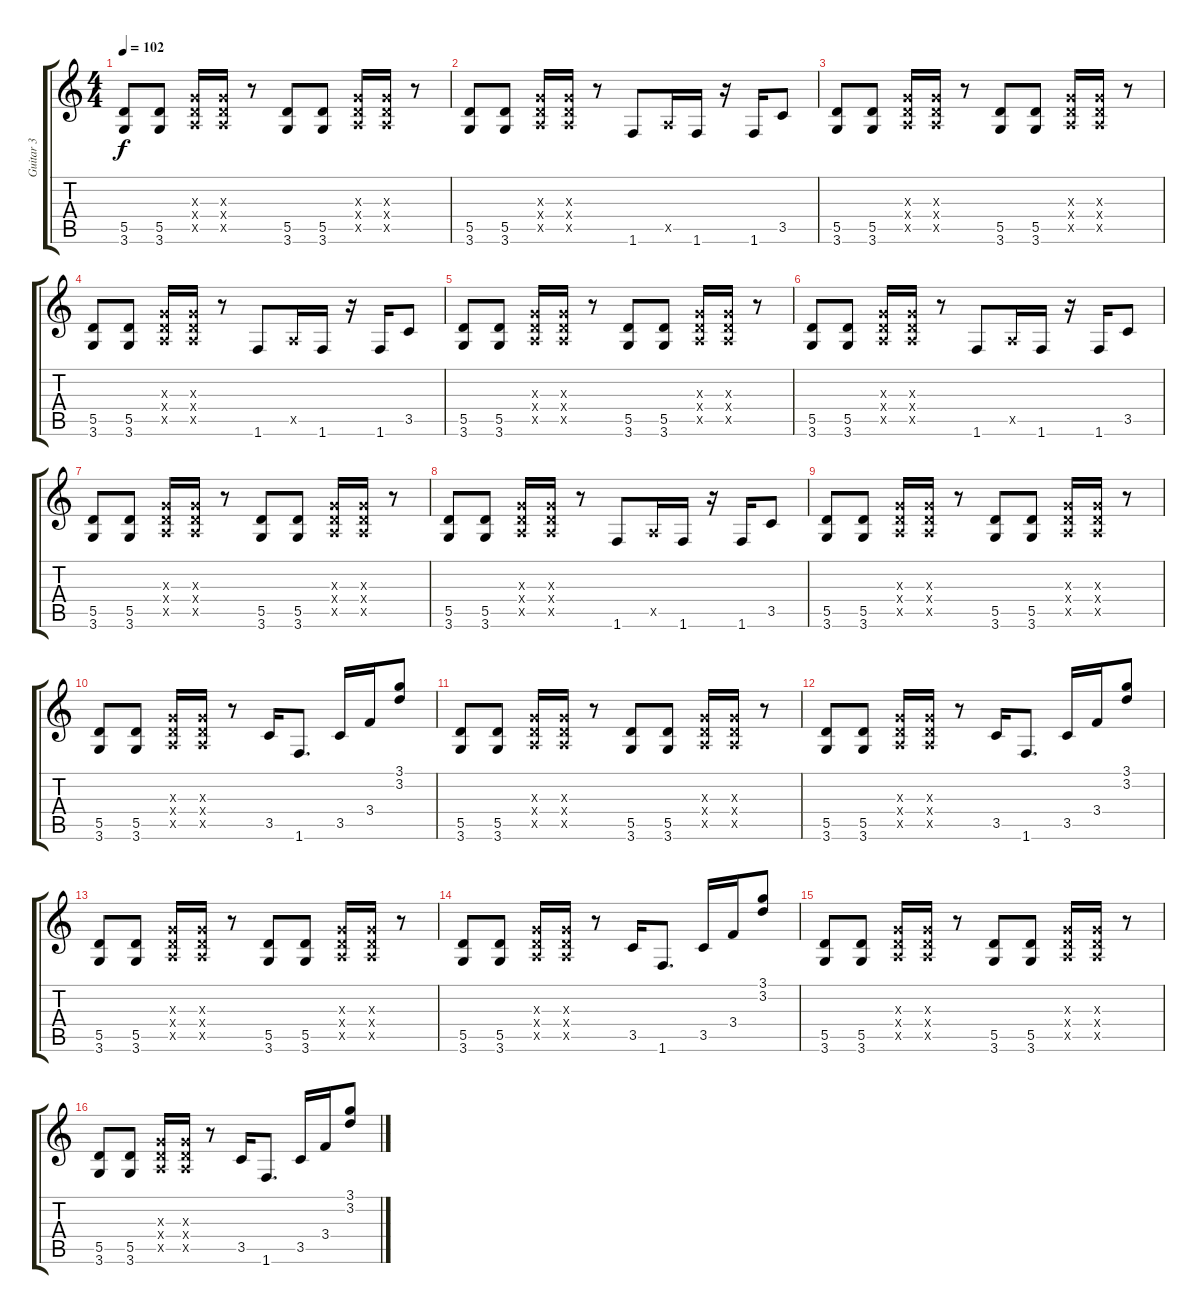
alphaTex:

\track ("Guitar 3" "Guitar 3") {instrument overdrivenguitar}
\staff {score tabs}
\tuning (E4 B3 G3 D3 A2 E2) {hide}
\ts (4 4)
\tempo 102
\clef g2
\ks c
(5.5 3.6).8{dy f} (5.5 3.6).8 (0.3{x} 0.4{x} 0.5{x}).16 (0.3{x} 0.4{x} 0.5{x}).16 r.8 (5.5 3.6).8 (5.5 3.6).8 (0.3{x} 0.4{x} 0.5{x}).16 (0.3{x} 0.4{x} 0.5{x}).16 r.8 |
(5.5 3.6).8 (5.5 3.6).8 (0.3{x} 0.4{x} 0.5{x}).16 (0.3{x} 0.4{x} 0.5{x}).16 r.8 1.6.8 0.5{x}.16 1.6.16 r.16 1.6.16 3.5.8 |
(5.5 3.6).8 (5.5 3.6).8 (0.3{x} 0.4{x} 0.5{x}).16 (0.3{x} 0.4{x} 0.5{x}).16 r.8 (5.5 3.6).8 (5.5 3.6).8 (0.3{x} 0.4{x} 0.5{x}).16 (0.3{x} 0.4{x} 0.5{x}).16 r.8 |
(5.5 3.6).8 (5.5 3.6).8 (0.3{x} 0.4{x} 0.5{x}).16 (0.3{x} 0.4{x} 0.5{x}).16 r.8 1.6.8 0.5{x}.16 1.6.16 r.16 1.6.16 3.5.8 |
(5.5 3.6).8 (5.5 3.6).8 (0.3{x} 0.4{x} 0.5{x}).16 (0.3{x} 0.4{x} 0.5{x}).16 r.8 (5.5 3.6).8 (5.5 3.6).8 (0.3{x} 0.4{x} 0.5{x}).16 (0.3{x} 0.4{x} 0.5{x}).16 r.8 |
(5.5 3.6).8 (5.5 3.6).8 (0.3{x} 0.4{x} 0.5{x}).16 (0.3{x} 0.4{x} 0.5{x}).16 r.8 1.6.8 0.5{x}.16 1.6.16 r.16 1.6.16 3.5.8 |
(5.5 3.6).8 (5.5 3.6).8 (0.3{x} 0.4{x} 0.5{x}).16 (0.3{x} 0.4{x} 0.5{x}).16 r.8 (5.5 3.6).8 (5.5 3.6).8 (0.3{x} 0.4{x} 0.5{x}).16 (0.3{x} 0.4{x} 0.5{x}).16 r.8 |
(5.5 3.6).8 (5.5 3.6).8 (0.3{x} 0.4{x} 0.5{x}).16 (0.3{x} 0.4{x} 0.5{x}).16 r.8 1.6.8 0.5{x}.16 1.6.16 r.16 1.6.16 3.5.8 |
(5.5 3.6).8 (5.5 3.6).8 (0.3{x} 0.4{x} 0.5{x}).16 (0.3{x} 0.4{x} 0.5{x}).16 r.8 (5.5 3.6).8 (5.5 3.6).8 (0.3{x} 0.4{x} 0.5{x}).16 (0.3{x} 0.4{x} 0.5{x}).16 r.8 |
(5.5 3.6).8 (5.5 3.6).8 (0.3{x} 0.4{x} 0.5{x}).16 (0.3{x} 0.4{x} 0.5{x}).16 r.8 3.5.16 1.6.8{d} 3.5.16 3.4.16 (3.1 3.2).8 |
(5.5 3.6).8 (5.5 3.6).8 (0.3{x} 0.4{x} 0.5{x}).16 (0.3{x} 0.4{x} 0.5{x}).16 r.8 (5.5 3.6).8 (5.5 3.6).8 (0.3{x} 0.4{x} 0.5{x}).16 (0.3{x} 0.4{x} 0.5{x}).16 r.8 |
(5.5 3.6).8 (5.5 3.6).8 (0.3{x} 0.4{x} 0.5{x}).16 (0.3{x} 0.4{x} 0.5{x}).16 r.8 3.5.16 1.6.8{d} 3.5.16 3.4.16 (3.1 3.2).8 |
(5.5 3.6).8 (5.5 3.6).8 (0.3{x} 0.4{x} 0.5{x}).16 (0.3{x} 0.4{x} 0.5{x}).16 r.8 (5.5 3.6).8 (5.5 3.6).8 (0.3{x} 0.4{x} 0.5{x}).16 (0.3{x} 0.4{x} 0.5{x}).16 r.8 |
(5.5 3.6).8 (5.5 3.6).8 (0.3{x} 0.4{x} 0.5{x}).16 (0.3{x} 0.4{x} 0.5{x}).16 r.8 3.5.16 1.6.8{d} 3.5.16 3.4.16 (3.1 3.2).8 |
(5.5 3.6).8 (5.5 3.6).8 (0.3{x} 0.4{x} 0.5{x}).16 (0.3{x} 0.4{x} 0.5{x}).16 r.8 (5.5 3.6).8 (5.5 3.6).8 (0.3{x} 0.4{x} 0.5{x}).16 (0.3{x} 0.4{x} 0.5{x}).16 r.8 |
(5.5 3.6).8 (5.5 3.6).8 (0.3{x} 0.4{x} 0.5{x}).16 (0.3{x} 0.4{x} 0.5{x}).16 r.8 3.5.16 1.6.8{d} 3.5.16 3.4.16 (3.1 3.2).8
